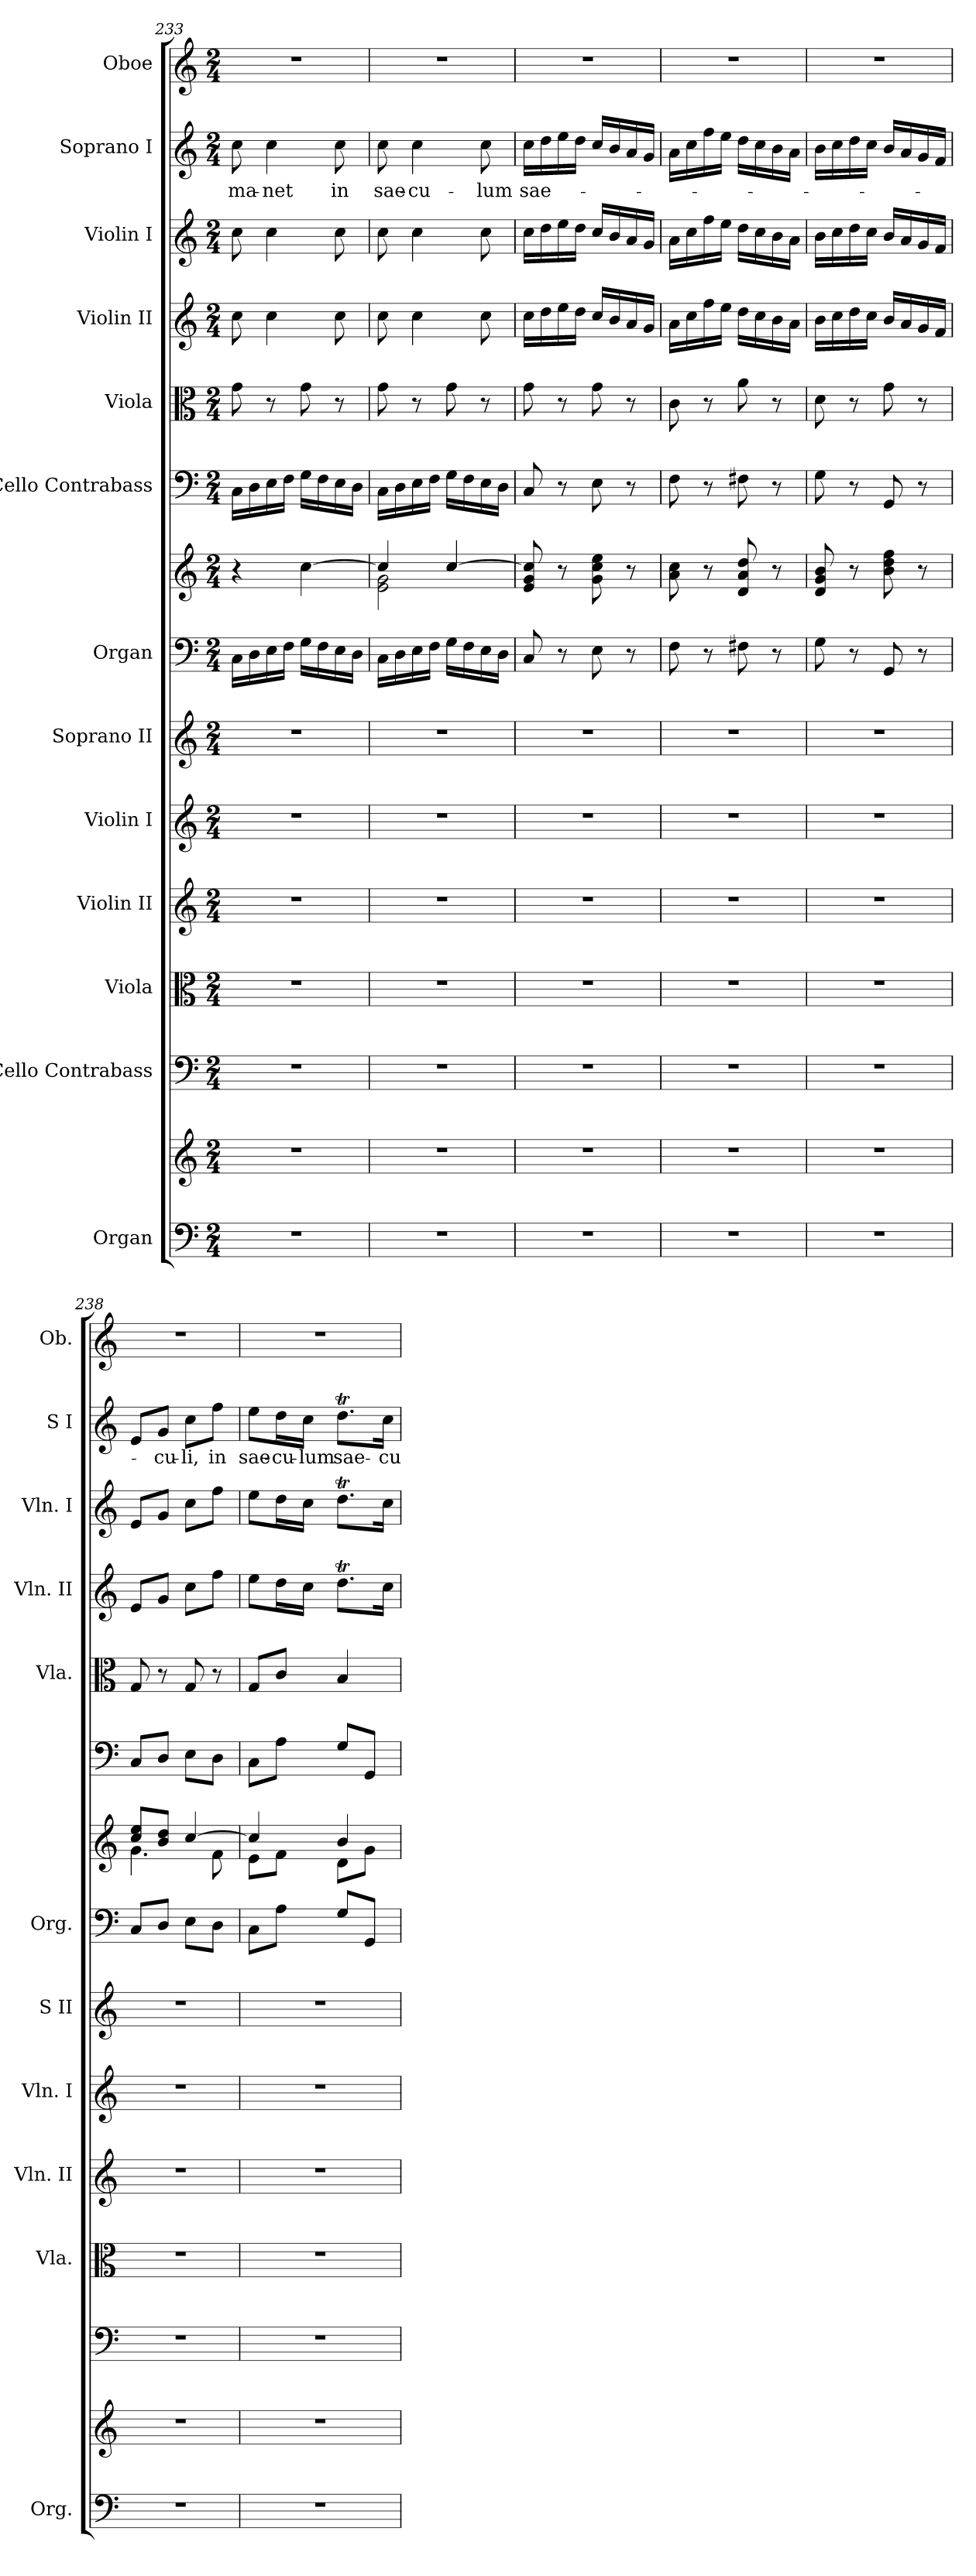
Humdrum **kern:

**kern	**kern	**kern	**kern	**kern	**kern	**kern	**kern	**kern	**kern	**kern	**kern	**kern	**kern	**text	**kern
*part13	*part13	*part12	*part11	*part10	*part9	*part8	*part7	*part7	*part6	*part5	*part4	*part3	*part2	*part2	*part1
*staff15	*staff14	*staff13	*staff12	*staff11	*staff10	*staff9	*staff8	*staff7	*staff6	*staff5	*staff4	*staff3	*staff2	*staff2	*staff1
*I"Organ	*	*I"Cello Contrabass	*I"Viola	*I"Violin II	*I"Violin I	*I"Soprano II	*I"Organ	*	*I"Cello Contrabass	*I"Viola	*I"Violin II	*I"Violin I	*I"Soprano I	*	*I"Oboe
*I'Org.	*	*	*I'Vla.	*I'Vln. II	*I'Vln. I	*I'S II	*I'Org.	*	*	*I'Vla.	*I'Vln. II	*I'Vln. I	*I'S I	*	*I'Ob.
*clefF4	*clefG2	*clefF4	*clefC3	*clefG2	*clefG2	*clefG2	*clefF4	*clefG2	*clefF4	*clefC3	*clefG2	*clefG2	*clefG2	*	*clefG2
*k[]	*k[]	*k[]	*k[]	*k[]	*k[]	*k[]	*k[]	*k[]	*k[]	*k[]	*k[]	*k[]	*k[]	*	*k[]
*a:	*a:	*a:	*a:	*a:	*a:	*a:	*a:	*a:	*a:	*a:	*a:	*a:	*a:	*	*a:
*M2/4	*M2/4	*M2/4	*M2/4	*M2/4	*M2/4	*M2/4	*M2/4	*M2/4	*M2/4	*M2/4	*M2/4	*M2/4	*M2/4	*	*M2/4
=233	=233	=233	=233	=233	=233	=233	=233	=233	=233	=233	=233	=233	=233	=233	=233
!	!	!	!	!	!	!	!	!	!	!	!	!	!	!LO:LY:b	!
2r	2r	2r	2r	2r	2r	2r	16C\LL	4r	16C\LL	8g\	8cc\	8cc\	8cc\	ma-	2r
.	.	.	.	.	.	.	16D\	.	16D\	.	.	.	.	.	.
!	!	!	!	!	!	!	!	!	!	!	!	!	!	!LO:LY:b	!
.	.	.	.	.	.	.	16E\	.	16E\	8r	4cc\	4cc\	4cc\	-net	.
.	.	.	.	.	.	.	16F\JJ	.	16F\JJ	.	.	.	.	.	.
.	.	.	.	.	.	.	16G\LL	[4cc\	16G\LL	8g\	.	.	.	.	.
.	.	.	.	.	.	.	16F\	.	16F\	.	.	.	.	.	.
!	!	!	!	!	!	!	!	!	!	!	!	!	!	!LO:LY:b	!
.	.	.	.	.	.	.	16E\	.	16E\	8r	8cc\	8cc\	8cc\	in	.
.	.	.	.	.	.	.	16D\JJ	.	16D\JJ	.	.	.	.	.	.
=234	=234	=234	=234	=234	=234	=234	=234	=234	=234	=234	=234	=234	=234	=234	=234
*	*	*	*	*	*	*	*	*^	*	*	*	*	*	*	*
!	!	!	!	!	!	!	!	!	!	!	!	!	!	!	!LO:LY:b	!
2r	2r	2r	2r	2r	2r	2r	16C\LL	4cc/]	2e\ 2g\	16C\LL	8g\	8cc\	8cc\	8cc\	sae-	2r
.	.	.	.	.	.	.	16D\	.	.	16D\	.	.	.	.	.	.
!	!	!	!	!	!	!	!	!	!	!	!	!	!	!	!LO:LY:b	!
.	.	.	.	.	.	.	16E\	.	.	16E\	8r	4cc\	4cc\	4cc\	-cu-	.
.	.	.	.	.	.	.	16F\JJ	.	.	16F\JJ	.	.	.	.	.	.
.	.	.	.	.	.	.	16G\LL	[>4cc/	.	16G\LL	8g\	.	.	.	.	.
.	.	.	.	.	.	.	16F\	.	.	16F\	.	.	.	.	.	.
!	!	!	!	!	!	!	!	!	!	!	!	!	!	!	!LO:LY:b	!
.	.	.	.	.	.	.	16E\	.	.	16E\	8r	8cc\	8cc\	8cc\	-lum	.
.	.	.	.	.	.	.	16D\JJ	.	.	16D\JJ	.	.	.	.	.	.
*	*	*	*	*	*	*	*	*v	*v	*	*	*	*	*	*	*
=235	=235	=235	=235	=235	=235	=235	=235	=235	=235	=235	=235	=235	=235	=235	=235
!	!	!	!	!	!	!	!	!	!	!	!	!	!	!LO:LY:b	!
2r	2r	2r	2r	2r	2r	2r	8C/	8e/ 8g/ 8cc/]	8C/	8g\	16cc\LL	16cc\LL	16cc\LL	sae-	2r
.	.	.	.	.	.	.	.	.	.	.	16dd\	16dd\	16dd\	.	.
.	.	.	.	.	.	.	8r	8r	8r	8r	16ee\	16ee\	16ee\	.	.
.	.	.	.	.	.	.	.	.	.	.	16dd\JJ	16dd\JJ	16dd\JJ	.	.
.	.	.	.	.	.	.	8E\	8g\ 8cc\ 8ee\	8E\	8g\	16cc/LL	16cc/LL	16cc/LL	.	.
.	.	.	.	.	.	.	.	.	.	.	16b/	16b/	16b/	.	.
.	.	.	.	.	.	.	8r	8r	8r	8r	16a/	16a/	16a/	.	.
.	.	.	.	.	.	.	.	.	.	.	16g/JJ	16g/JJ	16g/JJ	.	.
=236	=236	=236	=236	=236	=236	=236	=236	=236	=236	=236	=236	=236	=236	=236	=236
2r	2r	2r	2r	2r	2r	2r	8F\	8a\ 8cc\	8F\	8c\	16a\LL	16a\LL	16a\LL	.	2r
.	.	.	.	.	.	.	.	.	.	.	16cc\	16cc\	16cc\	.	.
.	.	.	.	.	.	.	8r	8r	8r	8r	16ff\	16ff\	16ff\	.	.
.	.	.	.	.	.	.	.	.	.	.	16ee\JJ	16ee\JJ	16ee\JJ	.	.
.	.	.	.	.	.	.	8F#X\	8d/ 8a/ 8dd/	8F#X\	8a\	16dd\LL	16dd\LL	16dd\LL	.	.
.	.	.	.	.	.	.	.	.	.	.	16cc\	16cc\	16cc\	.	.
.	.	.	.	.	.	.	8r	8r	8r	8r	16b\	16b\	16b\	.	.
.	.	.	.	.	.	.	.	.	.	.	16a\JJ	16a\JJ	16a\JJ	.	.
=237	=237	=237	=237	=237	=237	=237	=237	=237	=237	=237	=237	=237	=237	=237	=237
2r	2r	2r	2r	2r	2r	2r	8G\	8d/ 8g/ 8b/	8G\	8d\	16b\LL	16b\LL	16b\LL	.	2r
.	.	.	.	.	.	.	.	.	.	.	16cc\	16cc\	16cc\	.	.
.	.	.	.	.	.	.	8r	8r	8r	8r	16dd\	16dd\	16dd\	.	.
.	.	.	.	.	.	.	.	.	.	.	16cc\JJ	16cc\JJ	16cc\JJ	.	.
.	.	.	.	.	.	.	8GG/	8b\ 8dd\ 8ff\	8GG/	8g\	16b/LL	16b/LL	16b/LL	.	.
.	.	.	.	.	.	.	.	.	.	.	16a/	16a/	16a/	.	.
.	.	.	.	.	.	.	8r	8r	8r	8r	16g/	16g/	16g/	.	.
.	.	.	.	.	.	.	.	.	.	.	16f/JJ	16f/JJ	16f/JJ	.	.
=238	=238	=238	=238	=238	=238	=238	=238	=238	=238	=238	=238	=238	=238	=238	=238
*	*	*	*	*	*	*	*	*^	*	*	*	*	*	*	*
2r	2r	2r	2r	2r	2r	2r	8C/L	8cc/ 8ee/L	4.g\	8C/L	8G/	8e/L	8e/L	8e/L	.	2r
!	!	!	!	!	!	!	!	!	!	!	!	!	!	!	!LO:LY:b	!
.	.	.	.	.	.	.	8D/J	8b/ 8dd/J	.	8D/J	8r	8g/J	8g/J	8g/J	-cu-	.
!	!	!	!	!	!	!	!	!	!	!	!	!	!	!	!LO:LY:b	!
.	.	.	.	.	.	.	8E\L	[>4cc/	.	8E\L	8G/	8cc\L	8cc\L	8cc\L	-li,	.
!	!	!	!	!	!	!	!	!	!	!	!	!	!	!	!LO:LY:b	!
.	.	.	.	.	.	.	8D\J	.	8f\	8D\J	8r	8ff\J	8ff\J	8ff\J	in	.
!!LO:PB:g=z
=239	=239	=239	=239	=239	=239	=239	=239	=239	=239	=239	=239	=239	=239	=239	=239	=239
!	!	!	!	!	!	!	!	!	!	!	!	!	!	!	!LO:LY:b	!
2r	2r	2r	2r	2r	2r	2r	8C\L	4cc/]	8e\L	8C\L	8G/L	8ee\L	8ee\L	8ee\L	sae-	2r
!	!	!	!	!	!	!	!	!	!	!	!	!	!	!	!LO:LY:b	!
.	.	.	.	.	.	.	8A\J	.	8f\J	8A\J	8c/J	16dd\L	16dd\L	16dd\L	-cu-	.
!	!	!	!	!	!	!	!	!	!	!	!	!	!	!	!LO:LY:b	!
.	.	.	.	.	.	.	.	.	.	.	.	16cc\JJ	16cc\JJ	16cc\JJ	-lum	.
!	!	!	!	!	!	!	!	!	!	!	!	!	!	!	!LO:LY:b	!
.	.	.	.	.	.	.	8G/L	4b/	8d\L	8G/L	4B/	8.ddT\L	8.ddT\L	8.ddT\L	sae-	.
.	.	.	.	.	.	.	8GG/J	.	8g\J	8GG/J	.	.	.	.	.	.
!	!	!	!	!	!	!	!	!	!	!	!	!	!	!	!LO:LY:b	!
.	.	.	.	.	.	.	.	.	.	.	.	16cc\Jk	16cc\Jk	16cc\Jk	-cu-	.
*	*	*	*	*	*	*	*	*v	*v	*	*	*	*	*	*	*
=	=	=	=	=	=	=	=	=	=	=	=	=	=	=	=
*-	*-	*-	*-	*-	*-	*-	*-	*-	*-	*-	*-	*-	*-	*-	*-
